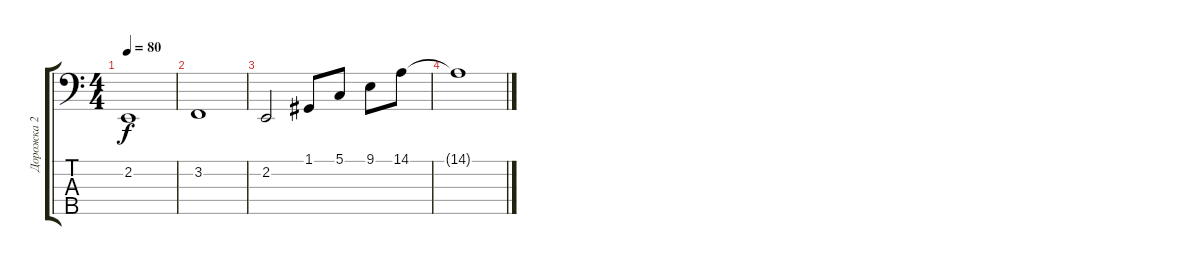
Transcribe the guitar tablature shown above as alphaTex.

\track ("Дорожка 2" "Дорожка 2") {instrument brightacousticpiano}
\staff {score tabs}
\tuning (G2 D2 A1 E1 B0) {hide}
\ts (4 4)
\tempo 80
\clef f4
\ks aminor
2.2.1{dy f} |
3.2.1 |
2.2.2 1.1.8 5.1.8 9.1.8 14.1.8 |
14.1{t}.1
